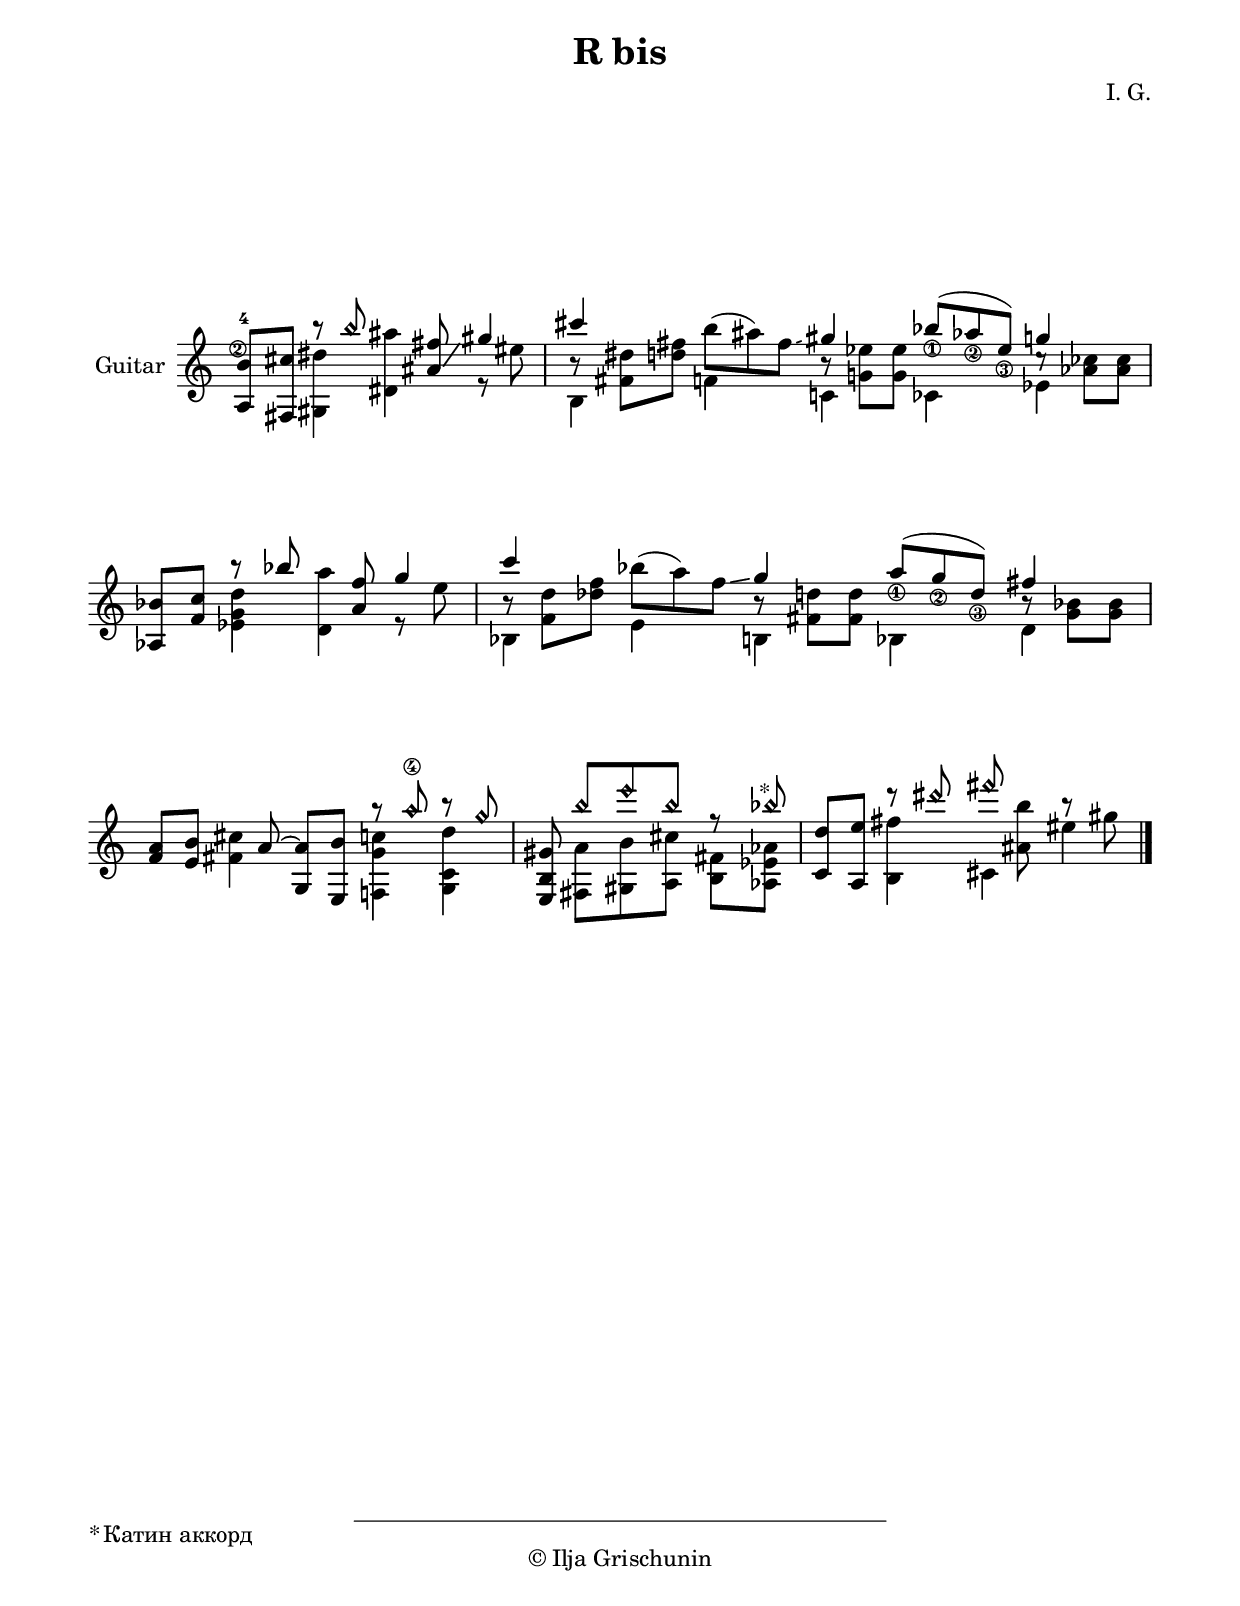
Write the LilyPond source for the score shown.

\version "2.19.15"

\language "deutsch"

\header {
  title = "R bis"
  composer = "I. G."
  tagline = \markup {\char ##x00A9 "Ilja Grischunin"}
}

\markup {
  \null
  \footnote
  \null
  \concat { "*" \hspace #.3 "Катин аккорд" }
}

\paper {
  %#(set-paper-size "a4")
  top-markup-spacing.basic-distance = 15
  markup-system-spacing.basic-distance = 25
  top-system-spacing.basic-distance = 25
  system-system-spacing.basic-distance = 23
  %score-system-spacing.basic-distance = 28
  last-bottom-spacing.basic-distance = 25

  %two-sided = ##t
  %inner-margin = 25
  %outer-margin = 15
  left-margin = 15
  right-margin = 15

  %footnote-padding = 8
  %footnote-footer-padding = 7
}

%\include "footnote.ly"

\layout {
  \context {
    \Voice
    \override Glissando.thickness = #1.5
    \override Glissando.gap = #0.1
  }
  \context {
    \Score
    \remove "Bar_number_engraver"
  }
}
%%%%%%%%%%%%%%%%%%%%%%%%%%%%%%%%%%%%%%
\version "2.19.15"

#(define RH rightHandFinger)

xLV = #(define-music-function (parser location further) (number?) #{
  \once \override LaissezVibrerTie.X-extent = #'(0 . 0)
  \once \override LaissezVibrerTie.details.note-head-gap = #(/
                                                             further -2)
  \once \override LaissezVibrerTie.extra-offset = #(cons (/
                                                          further 2) 0)
         #})

stringNumberSpanner =
#(define-music-function (parser location StringNumber) (string?)
   #{
     \override TextSpanner.font-size = #-5
     \override TextSpanner.dash-fraction = #0.3
     \override TextSpanner.dash-period = #1.5
     \override TextSpanner.bound-details.right.arrow = ##t
     \override TextSpanner.arrow-width = #0.2
     \override TextSpanner.arrow-length = #0.7
     \override TextSpanner.bound-details.left.stencil-align-dir-y = #CENTER
     \override TextSpanner.bound-details.left.text = \markup { \circle \number #StringNumber }
   #})

stringNumSpan =
#(define-music-function (parser location StringNumber) (string?)
   #{
     \override TextSpanner.font-size = #-5
     \override TextSpanner.dash-fraction = #0.3
     \override TextSpanner.dash-period = #1.5
     %\override TextSpanner.bound-details.right.arrow = ##t
     %\override TextSpanner.arrow-width = #0.2
     %\override TextSpanner.arrow-length = #0.7
     \override TextSpanner.bound-details.left.stencil-align-dir-y = #CENTER
     \override TextSpanner.bound-details.left.text = \markup { \circle \number #StringNumber }
   #})

spad = \override Fingering #'staff-padding = #'()
sfol = \set fingeringOrientations = #'(left)
sfor = \set fingeringOrientations = #'(right)
sfod = \set fingeringOrientations = #'(down)
sfou = \set fingeringOrientations = #'(up)
ssnol = \set stringNumberOrientations = #'(left)
ssnou = \set stringNumberOrientations = #'(up)
ssnod = \set stringNumberOrientations = #'(down)
ssnor = \set stringNumberOrientations = #'(right)
FO = #(define-music-function (parser location offsetX offsetY)(number? number?)
        #{
          \once \override Voice.Fingering #'extra-offset = #(cons offsetX offsetY)
        #})


\version "2.19.15"

\language "deutsch"

\include "noteHeads.ly"

ritaZwei = \relative c' {
  \time 4/4
  \override Staff.TimeSignature.stencil = ##f
  \override Fingering.staff-padding = #'()
  \override StringNumber.staff-padding = #'()
  \once \override StringNumber.extra-offset = #'(-.6 . -4.8)
  <a h'-4\2>8 <fis cis''>
  <<
    {
      r8 h''\harmonic
      s <ais, fis'>\glissando gis'4
    }
    \\
    {
      <gis,, dis''>4 <dis' ais''> r8 eis'
    }
  >>
  \time 15/8
  <<
    {
      \override Fingering.staff-padding = #'()
      \override StringNumber.staff-padding = #'()
      cis'4 s8
      \stemDown
      h( ais) fis\glissando
      \stemUp
      gis4 s8 b_\1( as_\2 es_\3) g4 s8
    }
    \\
    {
      h,8\rest <fis dis'> <d' fis>
      s4. h8\rest <g! es'> <g es'>
      s4. c8\rest <as ces> q
    }
    \\
    {
      \voiceTwo
      h,4 s8 f'4 s8 c!4 s8 ces4 s8 es4 s8
    }
  >>
  \time 4/4
  <as, b'>8 <f' c'>
  <<
    {
      r8 b' s <a, f'> g'4
    }
    \\
    {
      <es, g d'>4 <d a''> r8 e'
    }
  >>
  \time 15/8
  <<
    {
      \override Fingering.staff-padding = #'()
      \override StringNumber.staff-padding = #'()
      c'4 s8
      \stemDown
      b( a) f\glissando
      \stemUp
      g4 s8 a_\1( g_\2 d_\3) fis4 s8
    }
    \\
    {
      h,8\rest <f d'> <des' f>
      s4. h8\rest <fis! d'> <fis d'>
      s4. h8\rest <g b> q
    }
    \\
    {
      \voiceTwo
      b,4 s8 e4 s8 h4 s8 b4 s8 d4 s8
    }
  >>
  \time 5/4
  <f a>8 <e h'>
  <<
    {
      s8 a~ <g, a'> <e h''>
    }
    \\
    {
      <fis' cis'>4 s
    }
  >>
  %<g, a'>8 <e h''>
  <<
    {
      r8 a'\harmonic\4
      r8 g\harmonic
    }
    \\
    {
      % Варианты
      <f,,! g' c>4
      %<fis,, cis''>4
      <g c d'>
    }
  >>
  \time 3/4
  <e h' gis'>8
  <<
    {
      h'''8\harmonic e\harmonic h\harmonic r
      %Варианты
      %h\harmonic
      %a\harmonic
      \override TextScript.extra-offset = #'(-.5 . -2)
      b\harmonic^"*"
    }
    \\
    {
      <fis,, a'>[ <gis h'> <a cis'>] <h fis'>
      %Варианты
      \once \override TextScript.extra-offset = #'(0.7 . 1.7)
      <as es' as>
      %{_\markup \column {
        \with-color #darkred \box \vspace #0.5
        \teeny
        "Катин аккорд"
      }%}
      %<g d' g>

    }
  >>
  \time 4/4
  <c d'>8 <a e''>
  <<
    {
      %варианты
      r8 dis''\harmonic
      %r8 d''
      %r8 d''\harmonic
      fis\harmonic
    }
    \\
    {
      s4. <ais,, h'>8 eis'4
    }
    \\
    {
      \voiceTwo
      <h, fis''>4 cis h''8\rest gis
    }
  >>

  \bar "|."
  %\override Score.RehearsalMark.self-alignment-X = #RIGHT
  %\override Score.RehearsalMark.direction = #DOWN
  %\override Score.RehearsalMark.extra-offset = #'(0 . -5)
  %\mark \markup {\teeny{\char ##x00A9 "MMXXI - XII - V"}}
}


%%%%%%%%%%%%%%%%%%%%%%%%%%%%%%%%%%%%%%
\score {
  \new Staff \with {
    instrumentName = "Guitar"
  }
  \ritaZwei
}
